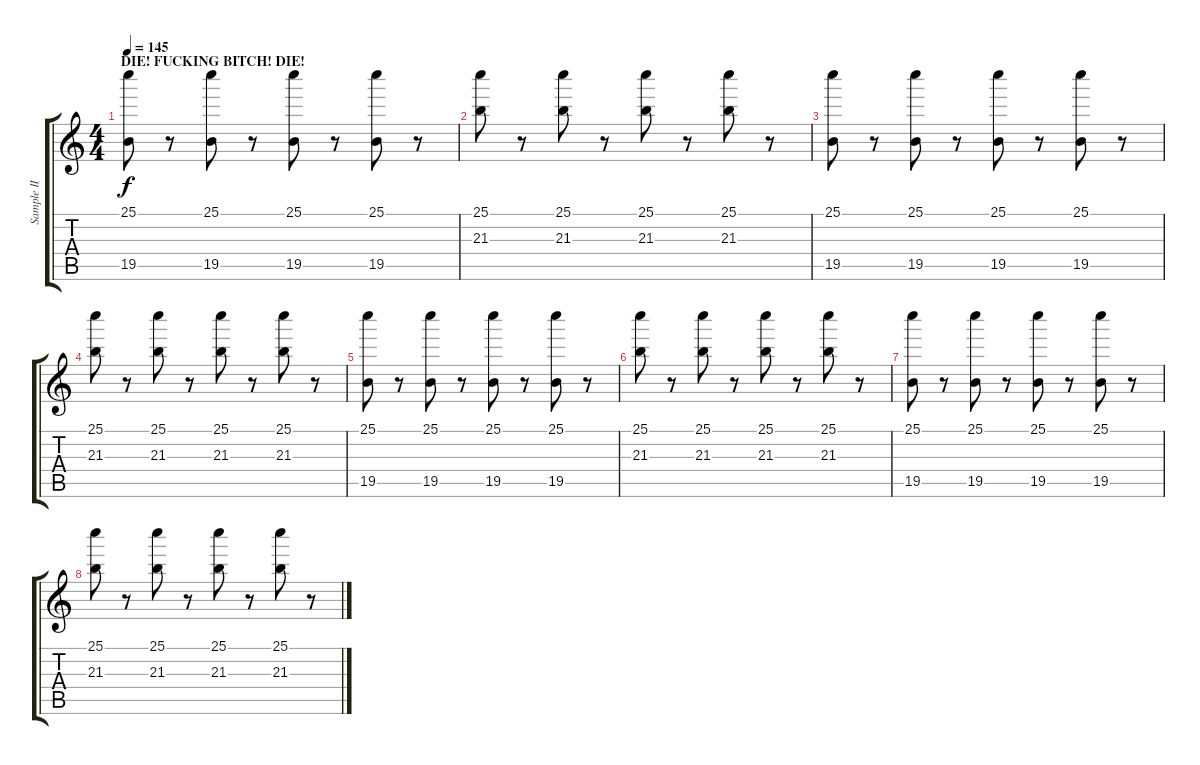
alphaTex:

\track ("Sample II" "Sample II") {instrument stringensemble1}
\staff {score tabs}
\tuning (B4 Gb4 D4 A3 E3 A2) {hide}
\ts (4 4)
\section ("" "DIE! FUCKING BITCH! DIE!")
\tempo 145
\clef g2
\ks c
(25.1 19.5).8{dy f} r.8 (25.1 19.5).8 r.8 (25.1 19.5).8 r.8 (25.1 19.5).8 r.8 |
(25.1 21.3).8 r.8 (25.1 21.3).8 r.8 (25.1 21.3).8 r.8 (25.1 21.3).8 r.8 |
(25.1 19.5).8 r.8 (25.1 19.5).8 r.8 (25.1 19.5).8 r.8 (25.1 19.5).8 r.8 |
(25.1 21.3).8 r.8 (25.1 21.3).8 r.8 (25.1 21.3).8 r.8 (25.1 21.3).8 r.8 |
(25.1 19.5).8 r.8 (25.1 19.5).8 r.8 (25.1 19.5).8 r.8 (25.1 19.5).8 r.8 |
(25.1 21.3).8 r.8 (25.1 21.3).8 r.8 (25.1 21.3).8 r.8 (25.1 21.3).8 r.8 |
(25.1 19.5).8 r.8 (25.1 19.5).8 r.8 (25.1 19.5).8 r.8 (25.1 19.5).8 r.8 |
(25.1 21.3).8 r.8 (25.1 21.3).8 r.8 (25.1 21.3).8 r.8 (25.1 21.3).8 r.8
